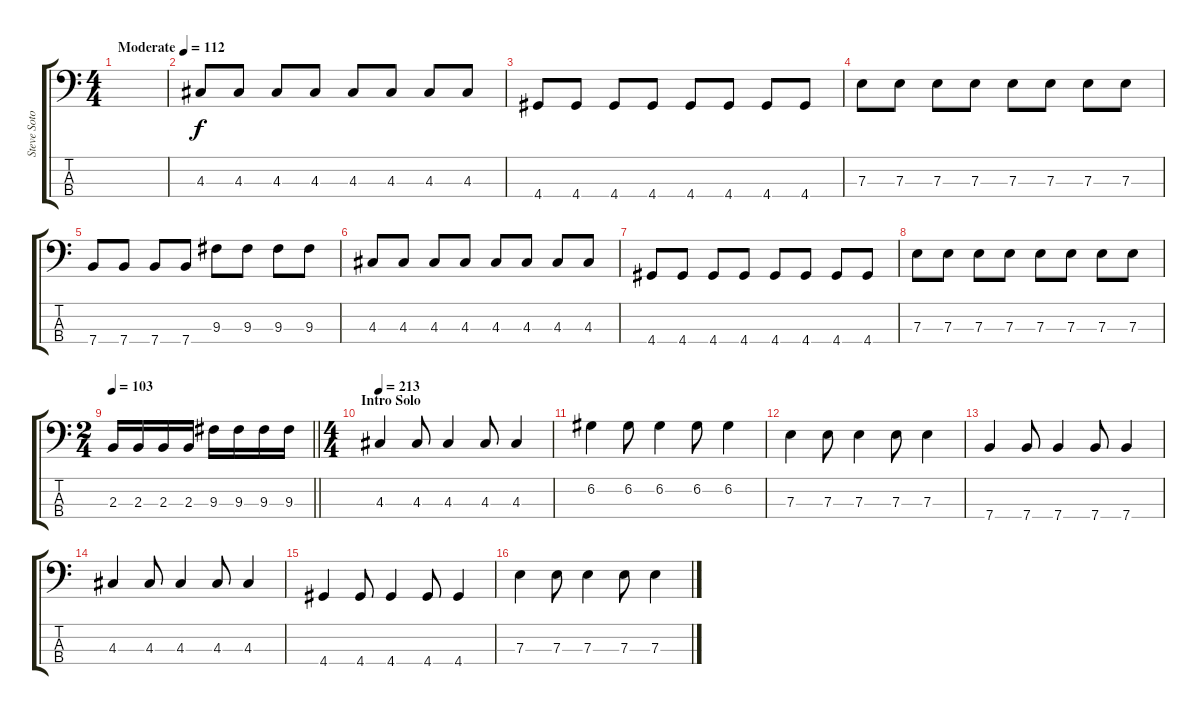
\track ("Steve Soto (Bass Guitar)" "Steve Soto") {instrument electricbasspick}
\staff {score tabs}
\tuning (G2 D2 A1 E1) {hide}
\ts (4 4)
\tempo (112 "Moderate")
\tempo 92
\tempo (112 "Moderate")
\clef f4
\ks c
|
4.3.8 4.3.8 4.3.8 4.3.8 4.3.8 4.3.8 4.3.8 4.3.8 |
4.4.8 4.4.8 4.4.8 4.4.8 4.4.8 4.4.8 4.4.8 4.4.8 |
7.3.8 7.3.8 7.3.8 7.3.8 7.3.8 7.3.8 7.3.8 7.3.8 |
7.4.8 7.4.8 7.4.8 7.4.8 9.3.8 9.3.8 9.3.8 9.3.8 |
4.3.8 4.3.8 4.3.8 4.3.8 4.3.8 4.3.8 4.3.8 4.3.8 |
4.4.8 4.4.8 4.4.8 4.4.8 4.4.8 4.4.8 4.4.8 4.4.8 |
7.3.8 7.3.8 7.3.8 7.3.8 7.3.8 7.3.8 7.3.8 7.3.8 |
\ts (2 4)
\tempo 103
\barLineRight lightlight
2.3.16 2.3.16 2.3.16 2.3.16 9.3.16 9.3.16 9.3.16 9.3.16 |
\ts (4 4)
\section ("" "Intro Solo")
\tempo 213
4.3.4 4.3.8 4.3.4 4.3.8 4.3.4 |
6.2.4 6.2.8 6.2.4 6.2.8 6.2.4 |
7.3.4 7.3.8 7.3.4 7.3.8 7.3.4 |
7.4.4 7.4.8 7.4.4 7.4.8 7.4.4 |
4.3.4 4.3.8 4.3.4 4.3.8 4.3.4 |
4.4.4 4.4.8 4.4.4 4.4.8 4.4.4 |
7.3.4 7.3.8 7.3.4 7.3.8 7.3.4
